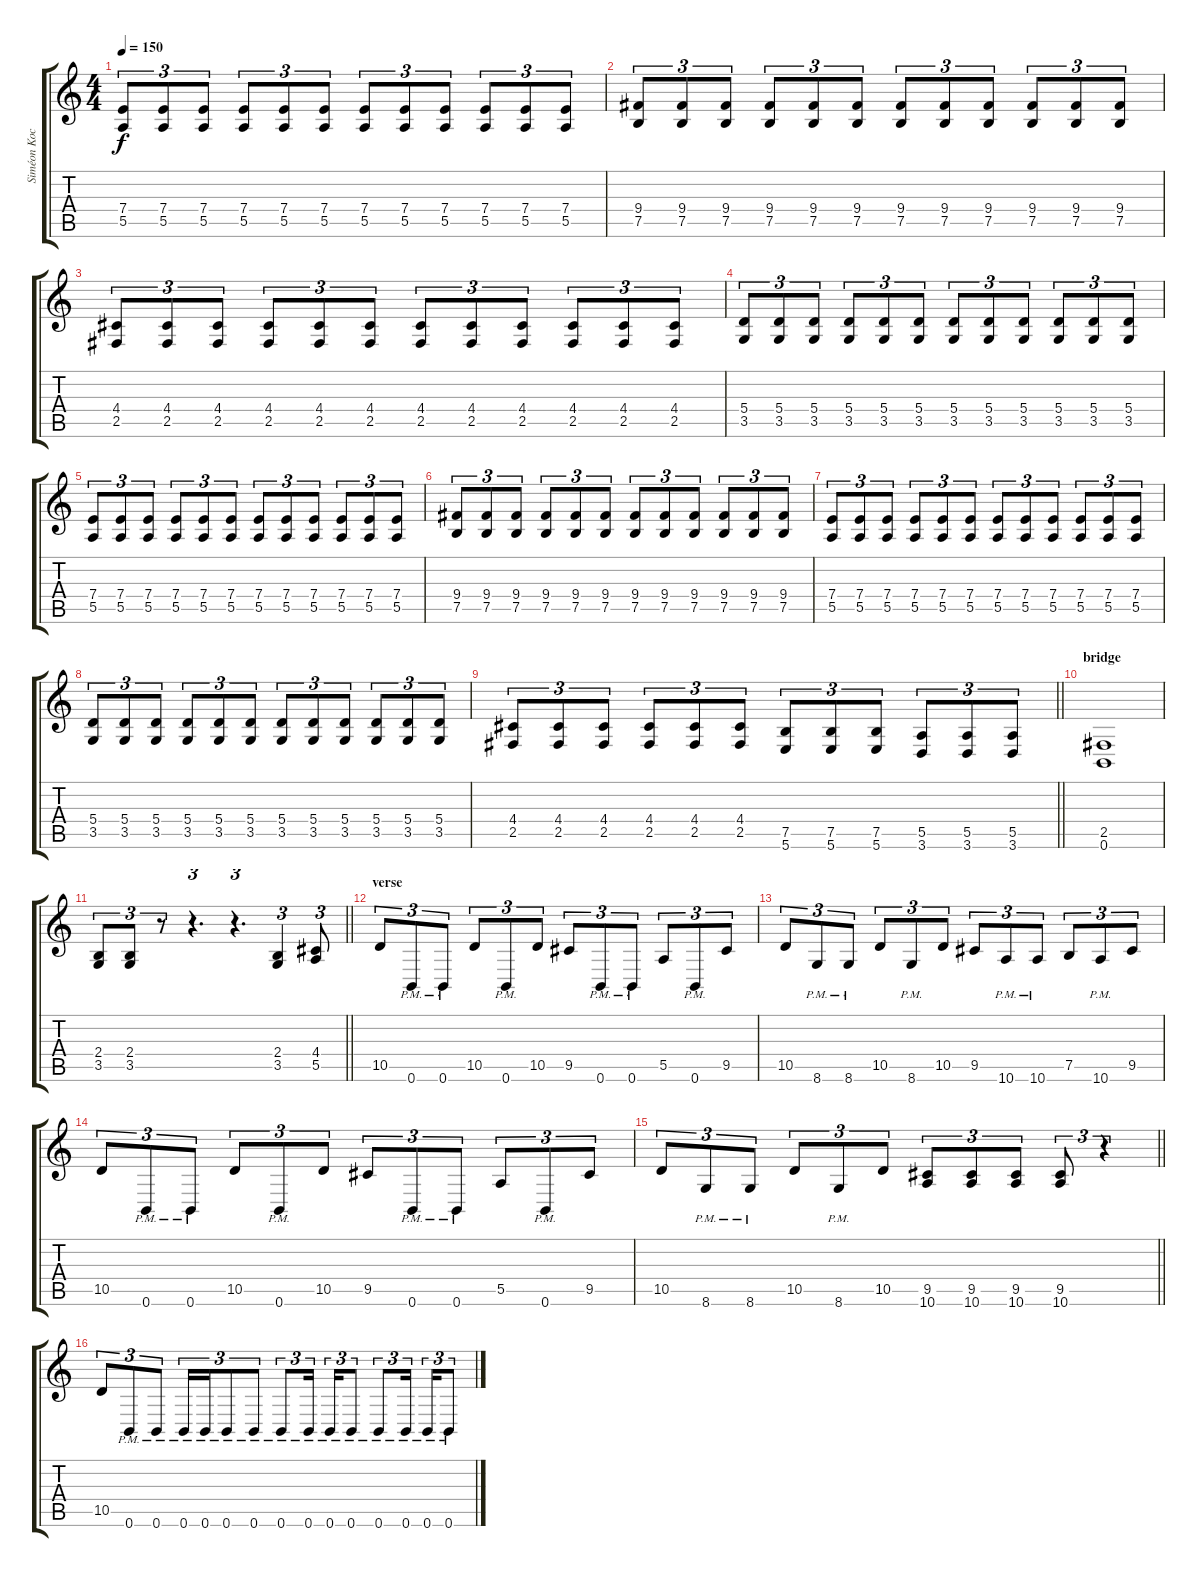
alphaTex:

\track ("Siméon Koch" "Siméon Koc") {instrument distortionguitar}
\staff {score tabs}
\tuning (B3 Gb3 D3 A2 E2 B1) {hide}
\ts (4 4)
\tempo 150
\clef g2
\ks c
(7.4 5.5).8{tu (3 2) dy f} (7.4 5.5).8{tu (3 2)} (7.4 5.5).8{tu (3 2)} (7.4 5.5).8{tu (3 2)} (7.4 5.5).8{tu (3 2)} (7.4 5.5).8{tu (3 2)} (7.4 5.5).8{tu (3 2)} (7.4 5.5).8{tu (3 2)} (7.4 5.5).8{tu (3 2)} (7.4 5.5).8{tu (3 2)} (7.4 5.5).8{tu (3 2)} (7.4 5.5).8{tu (3 2)} |
(9.4 7.5).8{tu (3 2)} (9.4 7.5).8{tu (3 2)} (9.4 7.5).8{tu (3 2)} (9.4 7.5).8{tu (3 2)} (9.4 7.5).8{tu (3 2)} (9.4 7.5).8{tu (3 2)} (9.4 7.5).8{tu (3 2)} (9.4 7.5).8{tu (3 2)} (9.4 7.5).8{tu (3 2)} (9.4 7.5).8{tu (3 2)} (9.4 7.5).8{tu (3 2)} (9.4 7.5).8{tu (3 2)} |
(4.4 2.5).8{tu (3 2)} (4.4 2.5).8{tu (3 2)} (4.4 2.5).8{tu (3 2)} (4.4 2.5).8{tu (3 2)} (4.4 2.5).8{tu (3 2)} (4.4 2.5).8{tu (3 2)} (4.4 2.5).8{tu (3 2)} (4.4 2.5).8{tu (3 2)} (4.4 2.5).8{tu (3 2)} (4.4 2.5).8{tu (3 2)} (4.4 2.5).8{tu (3 2)} (4.4 2.5).8{tu (3 2)} |
(5.4 3.5).8{tu (3 2)} (5.4 3.5).8{tu (3 2)} (5.4 3.5).8{tu (3 2)} (5.4 3.5).8{tu (3 2)} (5.4 3.5).8{tu (3 2)} (5.4 3.5).8{tu (3 2)} (5.4 3.5).8{tu (3 2)} (5.4 3.5).8{tu (3 2)} (5.4 3.5).8{tu (3 2)} (5.4 3.5).8{tu (3 2)} (5.4 3.5).8{tu (3 2)} (5.4 3.5).8{tu (3 2)} |
(7.4 5.5).8{tu (3 2)} (7.4 5.5).8{tu (3 2)} (7.4 5.5).8{tu (3 2)} (7.4 5.5).8{tu (3 2)} (7.4 5.5).8{tu (3 2)} (7.4 5.5).8{tu (3 2)} (7.4 5.5).8{tu (3 2)} (7.4 5.5).8{tu (3 2)} (7.4 5.5).8{tu (3 2)} (7.4 5.5).8{tu (3 2)} (7.4 5.5).8{tu (3 2)} (7.4 5.5).8{tu (3 2)} |
(9.4 7.5).8{tu (3 2)} (9.4 7.5).8{tu (3 2)} (9.4 7.5).8{tu (3 2)} (9.4 7.5).8{tu (3 2)} (9.4 7.5).8{tu (3 2)} (9.4 7.5).8{tu (3 2)} (9.4 7.5).8{tu (3 2)} (9.4 7.5).8{tu (3 2)} (9.4 7.5).8{tu (3 2)} (9.4 7.5).8{tu (3 2)} (9.4 7.5).8{tu (3 2)} (9.4 7.5).8{tu (3 2)} |
(7.4 5.5).8{tu (3 2)} (7.4 5.5).8{tu (3 2)} (7.4 5.5).8{tu (3 2)} (7.4 5.5).8{tu (3 2)} (7.4 5.5).8{tu (3 2)} (7.4 5.5).8{tu (3 2)} (7.4 5.5).8{tu (3 2)} (7.4 5.5).8{tu (3 2)} (7.4 5.5).8{tu (3 2)} (7.4 5.5).8{tu (3 2)} (7.4 5.5).8{tu (3 2)} (7.4 5.5).8{tu (3 2)} |
(5.4 3.5).8{tu (3 2)} (5.4 3.5).8{tu (3 2)} (5.4 3.5).8{tu (3 2)} (5.4 3.5).8{tu (3 2)} (5.4 3.5).8{tu (3 2)} (5.4 3.5).8{tu (3 2)} (5.4 3.5).8{tu (3 2)} (5.4 3.5).8{tu (3 2)} (5.4 3.5).8{tu (3 2)} (5.4 3.5).8{tu (3 2)} (5.4 3.5).8{tu (3 2)} (5.4 3.5).8{tu (3 2)} |
\barLineRight lightlight
(4.4 2.5).8{tu (3 2)} (4.4 2.5).8{tu (3 2)} (4.4 2.5).8{tu (3 2)} (4.4 2.5).8{tu (3 2)} (4.4 2.5).8{tu (3 2)} (4.4 2.5).8{tu (3 2)} (7.5 5.6).8{tu (3 2)} (7.5 5.6).8{tu (3 2)} (7.5 5.6).8{tu (3 2)} (5.5 3.6).8{tu (3 2)} (5.5 3.6).8{tu (3 2)} (5.5 3.6).8{tu (3 2)} |
\section ("" "bridge")
(2.5 0.6).1 |
\barLineRight lightlight
(2.4 3.5).8{tu (3 2)} (2.4 3.5).8{tu (3 2)} r.8{tu (3 2)} r.4{d tu (3 2)} r.4{d tu (3 2)} (2.4 3.5).4{tu (3 2)} (4.4 5.5).8{tu (3 2)} |
\section ("" "verse")
10.5.8{tu (3 2)} 0.6{pm}.8{tu (3 2)} 0.6{pm}.8{tu (3 2)} 10.5.8{tu (3 2)} 0.6{pm}.8{tu (3 2)} 10.5.8{tu (3 2)} 9.5.8{tu (3 2)} 0.6{pm}.8{tu (3 2)} 0.6{pm}.8{tu (3 2)} 5.5.8{tu (3 2)} 0.6{pm}.8{tu (3 2)} 9.5.8{tu (3 2)} |
10.5.8{tu (3 2)} 8.6{pm}.8{tu (3 2)} 8.6{pm}.8{tu (3 2)} 10.5.8{tu (3 2)} 8.6{pm}.8{tu (3 2)} 10.5.8{tu (3 2)} 9.5.8{tu (3 2)} 10.6{pm}.8{tu (3 2)} 10.6{pm}.8{tu (3 2)} 7.5.8{tu (3 2)} 10.6{pm}.8{tu (3 2)} 9.5.8{tu (3 2)} |
10.5.8{tu (3 2)} 0.6{pm}.8{tu (3 2)} 0.6{pm}.8{tu (3 2)} 10.5.8{tu (3 2)} 0.6{pm}.8{tu (3 2)} 10.5.8{tu (3 2)} 9.5.8{tu (3 2)} 0.6{pm}.8{tu (3 2)} 0.6{pm}.8{tu (3 2)} 5.5.8{tu (3 2)} 0.6{pm}.8{tu (3 2)} 9.5.8{tu (3 2)} |
\barLineRight lightlight
10.5.8{tu (3 2)} 8.6{pm}.8{tu (3 2)} 8.6{pm}.8{tu (3 2)} 10.5.8{tu (3 2)} 8.6{pm}.8{tu (3 2)} 10.5.8{tu (3 2)} (9.5 10.6).8{tu (3 2)} (9.5 10.6).8{tu (3 2)} (9.5 10.6).8{tu (3 2)} (9.5 10.6).8{tu (3 2)} r.4{tu (3 2)} |
\section ("" "")
10.5.8{tu (3 2)} 0.6{pm}.8{tu (3 2)} 0.6{pm}.8{tu (3 2)} 0.6{pm}.16{tu (3 2)} 0.6{pm}.16{tu (3 2)} 0.6{pm}.8{tu (3 2)} 0.6{pm}.8{tu (3 2)} 0.6{pm}.8{tu (3 2)} 0.6{pm}.16{tu (3 2) beam splitsecondary} 0.6{pm}.16{tu (3 2)} 0.6{pm}.8{tu (3 2)} 0.6{pm}.8{tu (3 2)} 0.6{pm}.16{tu (3 2) beam splitsecondary} 0.6{pm}.16{tu (3 2)} 0.6{pm}.8{tu (3 2)}
